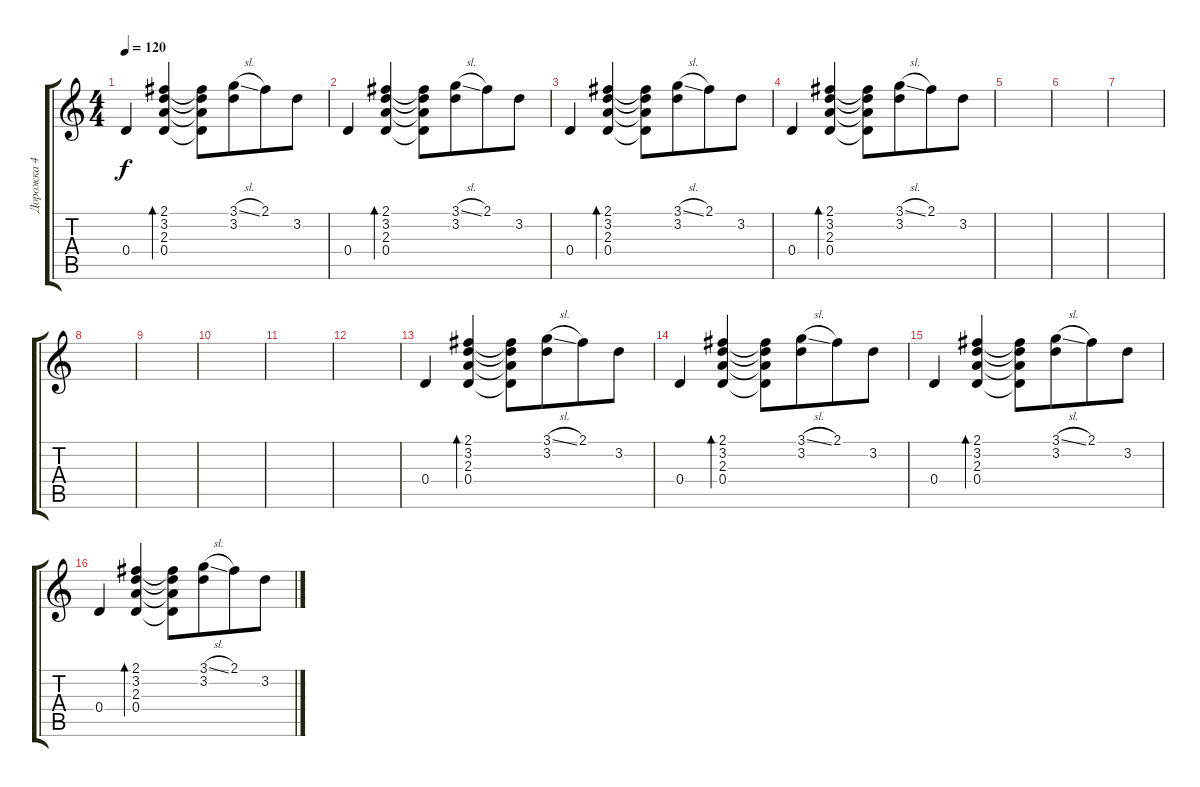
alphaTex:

\track ("Дорожка 4" "Дорожка 4") {instrument acousticguitarsteel}
\staff {score tabs}
\tuning (E4 B3 G3 D3 A2 E2) {hide}
\ts (4 4)
\tempo 120
\clef g2
\ks c
0.4.4{dy f} (2.1 3.2 2.3 0.4).4{bd 120} (2.1{t} 3.2{t} 2.3{t} 0.4{t}).8 (3.1{sl} 3.2).8{beam merge} 2.1.8 3.2.8 |
0.4.4 (2.1 3.2 2.3 0.4).4{bd 120} (2.1{t} 3.2{t} 2.3{t} 0.4{t}).8 (3.1{sl} 3.2).8{beam merge} 2.1.8 3.2.8 |
0.4.4 (2.1 3.2 2.3 0.4).4{bd 120} (2.1{t} 3.2{t} 2.3{t} 0.4{t}).8 (3.1{sl} 3.2).8{beam merge} 2.1.8 3.2.8 |
0.4.4 (2.1 3.2 2.3 0.4).4{bd 120} (2.1{t} 3.2{t} 2.3{t} 0.4{t}).8 (3.1{sl} 3.2).8{beam merge} 2.1.8 3.2.8 |
|
|
|
|
|
|
|
|
0.4.4 (2.1 3.2 2.3 0.4).4{bd 120} (2.1{t} 3.2{t} 2.3{t} 0.4{t}).8 (3.1{sl} 3.2).8{beam merge} 2.1.8 3.2.8 |
0.4.4 (2.1 3.2 2.3 0.4).4{bd 120} (2.1{t} 3.2{t} 2.3{t} 0.4{t}).8 (3.1{sl} 3.2).8{beam merge} 2.1.8 3.2.8 |
0.4.4 (2.1 3.2 2.3 0.4).4{bd 120} (2.1{t} 3.2{t} 2.3{t} 0.4{t}).8 (3.1{sl} 3.2).8{beam merge} 2.1.8 3.2.8 |
0.4.4 (2.1 3.2 2.3 0.4).4{bd 120} (2.1{t} 3.2{t} 2.3{t} 0.4{t}).8 (3.1{sl} 3.2).8{beam merge} 2.1.8 3.2.8
